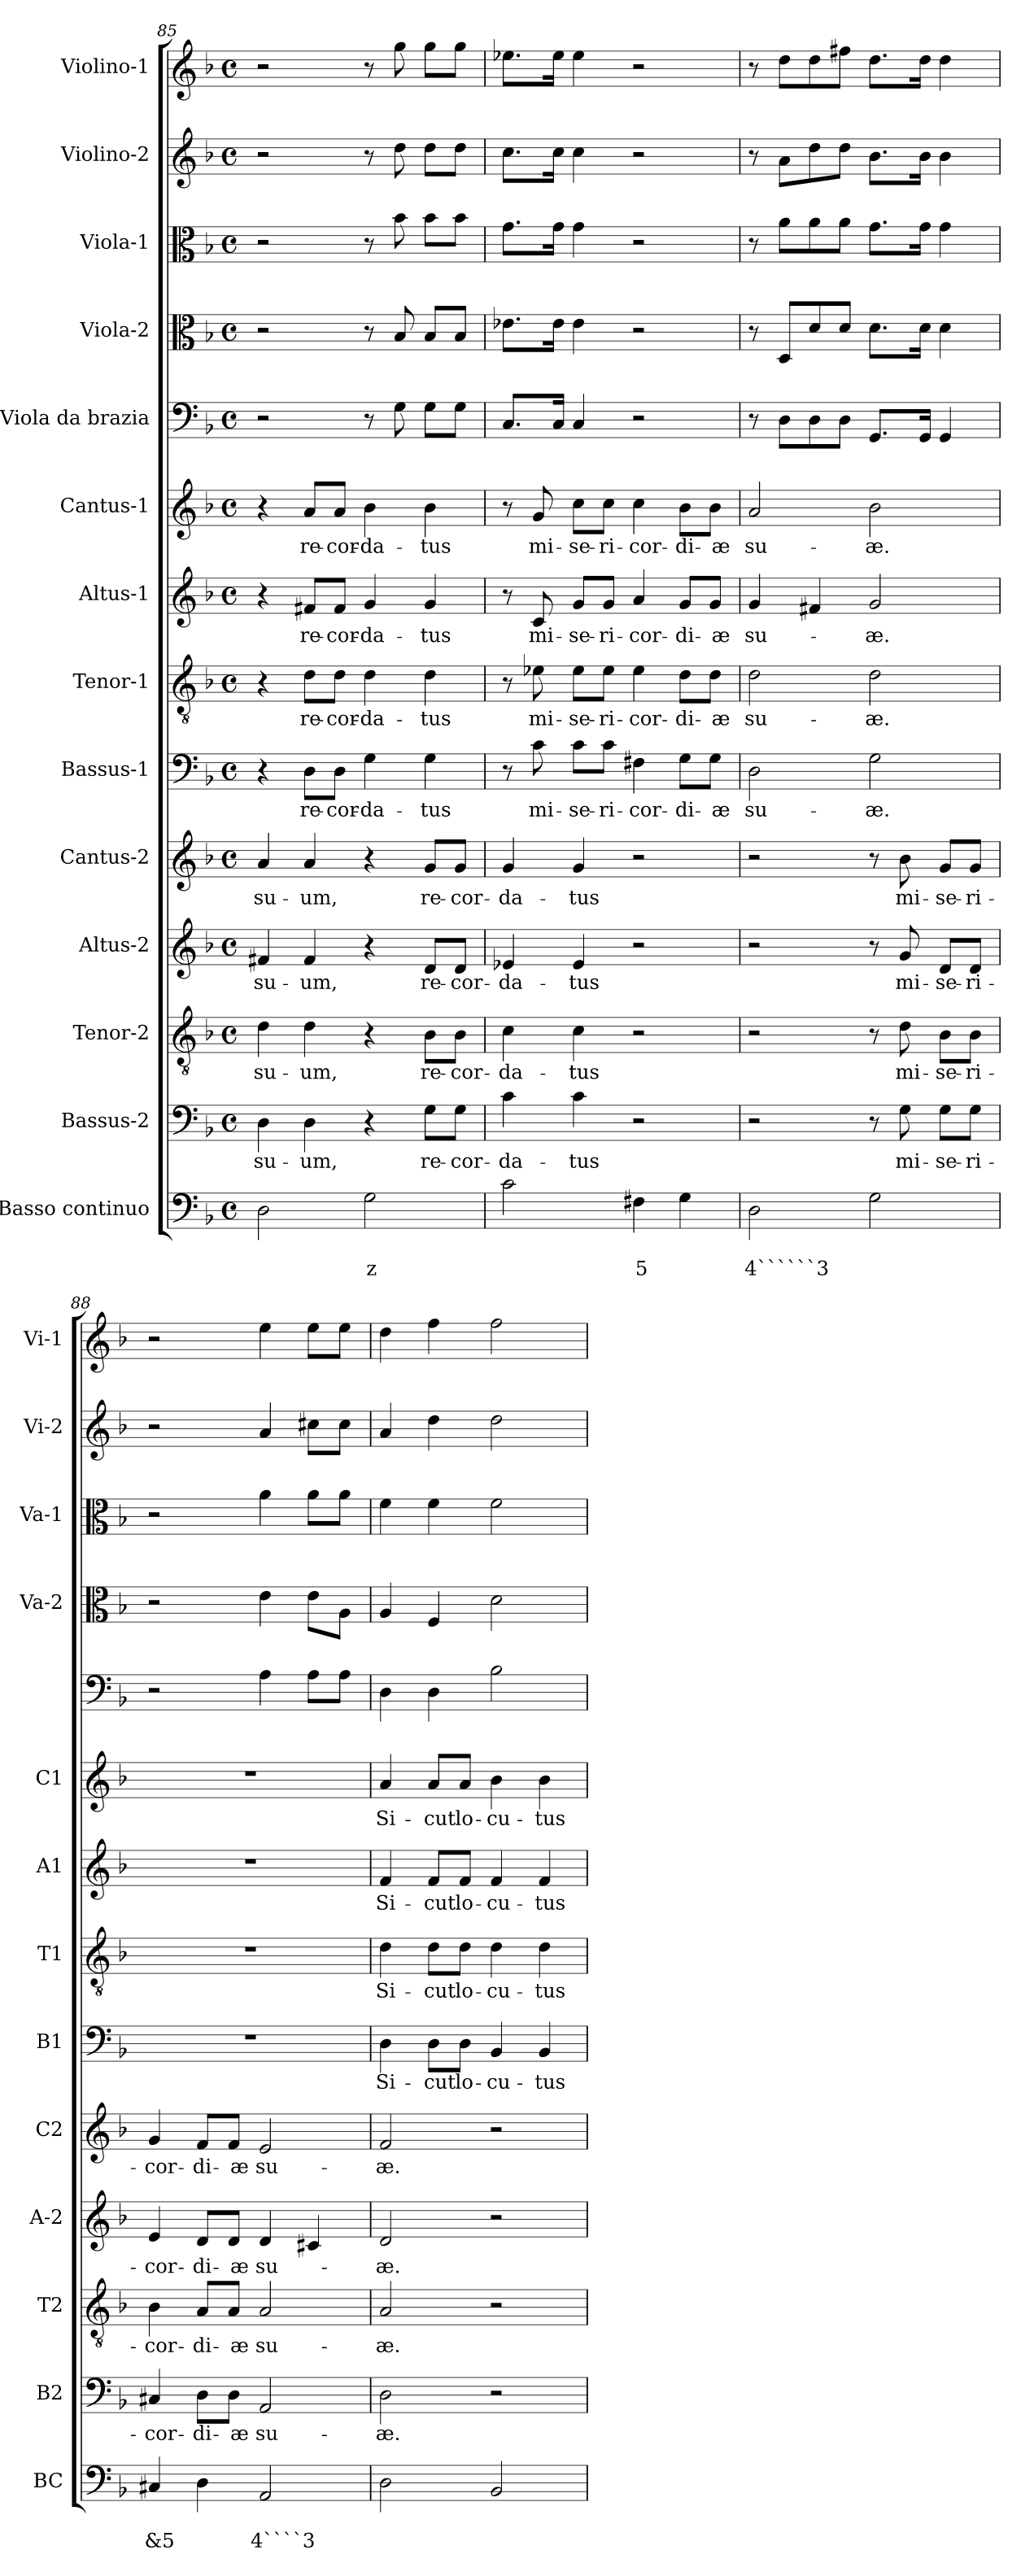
**kern	**text	**text	**kern	**text	**kern	**text	**kern	**text	**kern	**text	**kern	**text	**kern	**text	**kern	**text	**kern	**text	**kern	**kern	**kern	**kern	**kern
*part14	*part14	*part14	*part13	*part13	*part12	*part12	*part11	*part11	*part10	*part10	*part9	*part9	*part8	*part8	*part7	*part7	*part6	*part6	*part5	*part4	*part3	*part2	*part1
*staff14	*staff14	*staff14	*staff13	*staff13	*staff12	*staff12	*staff11	*staff11	*staff10	*staff10	*staff9	*staff9	*staff8	*staff8	*staff7	*staff7	*staff6	*staff6	*staff5	*staff4	*staff3	*staff2	*staff1
*I"Basso continuo	*	*	*I"Bassus-2	*	*I"Tenor-2	*	*I"Altus-2	*	*I"Cantus-2	*	*I"Bassus-1	*	*I"Tenor-1	*	*I"Altus-1	*	*I"Cantus-1	*	*I"Viola  da brazia	*I"Viola-2	*I"Viola-1	*I"Violino-2	*I"Violino-1
*I'BC	*	*	*I'B2	*	*I'T2	*	*I'A-2	*	*I'C2	*	*I'B1	*	*I'T1	*	*I'A1	*	*I'C1	*	*	*I'Va-2	*I'Va-1	*I'Vi-2	*I'Vi-1
!!LO:PB:g=z
*clefF4	*	*	*clefF4	*	*clefGv2	*	*clefG2	*	*clefG2	*	*clefF4	*	*clefGv2	*	*clefG2	*	*clefG2	*	*clefF4	*clefC3	*clefC3	*clefG2	*clefG2
*k[b-]	*	*	*k[b-]	*	*k[b-]	*	*k[b-]	*	*k[b-]	*	*k[b-]	*	*k[b-]	*	*k[b-]	*	*k[b-]	*	*k[b-]	*k[b-]	*k[b-]	*k[b-]	*k[b-]
*F:	*	*	*F:	*	*F:	*	*F:	*	*F:	*	*F:	*	*F:	*	*F:	*	*F:	*	*F:	*F:	*F:	*F:	*F:
*M4/4	*	*	*M4/4	*	*M4/4	*	*M4/4	*	*M4/4	*	*M4/4	*	*M4/4	*	*M4/4	*	*M4/4	*	*M4/4	*M4/4	*M4/4	*M4/4	*M4/4
*met(c)	*	*	*met(c)	*	*met(c)	*	*met(c)	*	*met(c)	*	*met(c)	*	*met(c)	*	*met(c)	*	*met(c)	*	*met(c)	*met(c)	*met(c)	*met(c)	*met(c)
=85	=85	=85	=85	=85	=85	=85	=85	=85	=85	=85	=85	=85	=85	=85	=85	=85	=85	=85	=85	=85	=85	=85	=85
!	!	!	!	!LO:LY:b	!	!LO:LY:b	!	!LO:LY:b	!	!LO:LY:b	!	!	!	!	!	!	!	!	!	!	!	!	!
2D\	.	.	4D\	su-	4d\	su-	4f#X/	su-	4a/	su-	4r	.	4r	.	4r	.	4r	.	2r	2r	2r	2r	2r
!	!	!	!	!LO:LY:b	!	!LO:LY:b	!	!LO:LY:b	!	!LO:LY:b	!	!LO:LY:b	!	!LO:LY:b	!	!LO:LY:b	!	!LO:LY:b	!	!	!	!	!
.	.	.	4D\	-um,	4d\	-um,	4f#/	-um,	4a/	-um,	8D\L	re-	8d\L	re-	8f#X/L	re-	8a/L	re-	.	.	.	.	.
!	!	!	!	!	!	!	!	!	!	!	!	!LO:LY:b	!	!LO:LY:b	!	!LO:LY:b	!	!LO:LY:b	!	!	!	!	!
.	.	.	.	.	.	.	.	.	.	.	8D\J	-cor-	8d\J	-cor-	8f#/J	-cor-	8a/J	-cor-	.	.	.	.	.
!	!	!LO:LY:b	!	!	!	!	!	!	!	!	!	!LO:LY:b	!	!LO:LY:b	!	!LO:LY:b	!	!LO:LY:b	!	!	!	!	!
2G\	.	z	4r	.	4r	.	4r	.	4r	.	4G\	-da-	4d\	-da-	4g/	-da-	4b-\	-da-	8r	8r	8r	8r	8r
.	.	.	.	.	.	.	.	.	.	.	.	.	.	.	.	.	.	.	8G\	8B-/	8b-\	8dd\	8gg\
!	!	!	!	!LO:LY:b	!	!LO:LY:b	!	!LO:LY:b	!	!LO:LY:b	!	!LO:LY:b	!	!LO:LY:b	!	!LO:LY:b	!	!LO:LY:b	!	!	!	!	!
.	.	.	8G\L	re-	8B-\L	re-	8d/L	re-	8g/L	re-	4G\	-tus	4d\	-tus	4g/	-tus	4b-\	-tus	8G\L	8B-/L	8b-\L	8dd\L	8gg\L
!	!	!	!	!LO:LY:b	!	!LO:LY:b	!	!LO:LY:b	!	!LO:LY:b	!	!	!	!	!	!	!	!	!	!	!	!	!
.	.	.	8G\J	-cor-	8B-\J	-cor-	8d/J	-cor-	8g/J	-cor-	.	.	.	.	.	.	.	.	8G\J	8B-/J	8b-\J	8dd\J	8gg\J
=86	=86	=86	=86	=86	=86	=86	=86	=86	=86	=86	=86	=86	=86	=86	=86	=86	=86	=86	=86	=86	=86	=86	=86
!	!	!	!	!LO:LY:b	!	!LO:LY:b	!	!LO:LY:b	!	!LO:LY:b	!	!	!	!	!	!	!	!	!	!	!	!	!
2c\	.	.	4c\	-da-	4c\	-da-	4e-X/	-da-	4g/	-da-	8r	.	8r	.	8r	.	8r	.	8.C/L	8.e-X\L	8.g\L	8.cc\L	8.ee-X\L
!	!	!	!	!	!	!	!	!	!	!	!	!LO:LY:b	!	!LO:LY:b	!	!LO:LY:b	!	!LO:LY:b	!	!	!	!	!
.	.	.	.	.	.	.	.	.	.	.	8c\	mi-	8e-X\	mi-	8c/	mi-	8g/	mi-	.	.	.	.	.
.	.	.	.	.	.	.	.	.	.	.	.	.	.	.	.	.	.	.	16C/Jk	16e-\Jk	16g\Jk	16cc\Jk	16ee-\Jk
!	!	!	!	!LO:LY:b	!	!LO:LY:b	!	!LO:LY:b	!	!LO:LY:b	!	!LO:LY:b	!	!LO:LY:b	!	!LO:LY:b	!	!LO:LY:b	!	!	!	!	!
.	.	.	4c\	-tus	4c\	-tus	4e-/	-tus	4g/	-tus	8c\L	-se-	8e-\L	-se-	8g/L	-se-	8cc\L	-se-	4C/	4e-\	4g\	4cc\	4ee-\
!	!	!	!	!	!	!	!	!	!	!	!	!LO:LY:b	!	!LO:LY:b	!	!LO:LY:b	!	!LO:LY:b	!	!	!	!	!
.	.	.	.	.	.	.	.	.	.	.	8c\J	-ri-	8e-\J	-ri-	8g/J	-ri-	8cc\J	-ri-	.	.	.	.	.
!	!	!LO:LY:b	!	!	!	!	!	!	!	!	!	!LO:LY:b	!	!LO:LY:b	!	!LO:LY:b	!	!LO:LY:b	!	!	!	!	!
4F#X\	.	5	2r	.	2r	.	2r	.	2r	.	4F#X\	-cor-	4e-\	-cor-	4a/	-cor-	4cc\	-cor-	2r	2r	2r	2r	2r
!	!	!	!	!	!	!	!	!	!	!	!	!LO:LY:b	!	!LO:LY:b	!	!LO:LY:b	!	!LO:LY:b	!	!	!	!	!
4G\	.	.	.	.	.	.	.	.	.	.	8G\L	-di-	8d\L	-di-	8g/L	-di-	8b-\L	-di-	.	.	.	.	.
!	!	!	!	!	!	!	!	!	!	!	!	!LO:LY:b	!	!LO:LY:b	!	!LO:LY:b	!	!LO:LY:b	!	!	!	!	!
.	.	.	.	.	.	.	.	.	.	.	8G\J	-æ	8d\J	-æ	8g/J	-æ	8b-\J	-æ	.	.	.	.	.
=87	=87	=87	=87	=87	=87	=87	=87	=87	=87	=87	=87	=87	=87	=87	=87	=87	=87	=87	=87	=87	=87	=87	=87
!	!	!LO:LY:b	!	!	!	!	!	!	!	!	!	!LO:LY:b	!	!LO:LY:b	!	!LO:LY:b	!	!LO:LY:b	!	!	!	!	!
2D\	.	4``````3	2r	.	2r	.	2r	.	2r	.	2D\	su-	2d\	su-	4g/	su-	2a/	su-	8r	8r	8r	8r	8r
.	.	.	.	.	.	.	.	.	.	.	.	.	.	.	.	.	.	.	8D\L	8D/L	8a\L	8a\L	8dd\L
.	.	.	.	.	.	.	.	.	.	.	.	.	.	.	4f#X/	.	.	.	8D\	8d/	8a\	8dd\	8dd\
.	.	.	.	.	.	.	.	.	.	.	.	.	.	.	.	.	.	.	8D\J	8d/J	8a\J	8dd\J	8ff#X\J
!	!	!	!	!	!	!	!	!	!	!	!	!LO:LY:b	!	!LO:LY:b	!	!LO:LY:b	!	!LO:LY:b	!	!	!	!	!
2G\	.	.	8r	.	8r	.	8r	.	8r	.	2G\	-æ.	2d\	-æ.	2g/	-æ.	2b-\	-æ.	8.GG/L	8.d\L	8.g\L	8.b-\L	8.dd\L
!	!	!	!	!LO:LY:b	!	!LO:LY:b	!	!LO:LY:b	!	!LO:LY:b	!	!	!	!	!	!	!	!	!	!	!	!	!
.	.	.	8G\	mi-	8d\	mi-	8g/	mi-	8b-\	mi-	.	.	.	.	.	.	.	.	.	.	.	.	.
.	.	.	.	.	.	.	.	.	.	.	.	.	.	.	.	.	.	.	16GG/Jk	16d\Jk	16g\Jk	16b-\Jk	16dd\Jk
!	!	!	!	!LO:LY:b	!	!LO:LY:b	!	!LO:LY:b	!	!LO:LY:b	!	!	!	!	!	!	!	!	!	!	!	!	!
.	.	.	8G\L	-se-	8B-\L	-se-	8d/L	-se-	8g/L	-se-	.	.	.	.	.	.	.	.	4GG/	4d\	4g\	4b-\	4dd\
!	!	!	!	!LO:LY:b	!	!LO:LY:b	!	!LO:LY:b	!	!LO:LY:b	!	!	!	!	!	!	!	!	!	!	!	!	!
.	.	.	8G\J	-ri-	8B-\J	-ri-	8d/J	-ri-	8g/J	-ri-	.	.	.	.	.	.	.	.	.	.	.	.	.
=88	=88	=88	=88	=88	=88	=88	=88	=88	=88	=88	=88	=88	=88	=88	=88	=88	=88	=88	=88	=88	=88	=88	=88
!	!	!LO:LY:b	!	!LO:LY:b	!	!LO:LY:b	!	!LO:LY:b	!	!LO:LY:b	!	!	!	!	!	!	!	!	!	!	!	!	!
4C#X/	.	&5	4C#X/	-cor-	4B-\	-cor-	4e/	-cor-	4g/	-cor-	1r	.	1r	.	1r	.	1r	.	2r	2r	2r	2r	2r
!	!	!	!	!LO:LY:b	!	!LO:LY:b	!	!LO:LY:b	!	!LO:LY:b	!	!	!	!	!	!	!	!	!	!	!	!	!
4D\	.	.	8D\L	-di-	8A/L	-di-	8d/L	-di-	8f/L	-di-	.	.	.	.	.	.	.	.	.	.	.	.	.
!	!	!	!	!LO:LY:b	!	!LO:LY:b	!	!LO:LY:b	!	!LO:LY:b	!	!	!	!	!	!	!	!	!	!	!	!	!
.	.	.	8D\J	-æ	8A/J	-æ	8d/J	-æ	8f/J	-æ	.	.	.	.	.	.	.	.	.	.	.	.	.
!	!	!LO:LY:b	!	!LO:LY:b	!	!LO:LY:b	!	!LO:LY:b	!	!LO:LY:b	!	!	!	!	!	!	!	!	!	!	!	!	!
2AA/	.	4````3	2AA/	su-	2A/	su-	4d/	su-	2e/	su-	.	.	.	.	.	.	.	.	4A\	4e\	4a\	4a/	4ee\
.	.	.	.	.	.	.	4c#X/	.	.	.	.	.	.	.	.	.	.	.	8A\L	8e\L	8a\L	8cc#X\L	8ee\L
.	.	.	.	.	.	.	.	.	.	.	.	.	.	.	.	.	.	.	8A\J	8A\J	8a\J	8cc#\J	8ee\J
=89	=89	=89	=89	=89	=89	=89	=89	=89	=89	=89	=89	=89	=89	=89	=89	=89	=89	=89	=89	=89	=89	=89	=89
!	!	!	!	!LO:LY:b	!	!LO:LY:b	!	!LO:LY:b	!	!LO:LY:b	!	!LO:LY:b	!	!LO:LY:b	!	!LO:LY:b	!	!LO:LY:b	!	!	!	!	!
2D\	.	.	2D\	-æ.	2A/	-æ.	2d/	-æ.	2f/	-æ.	4D\	Si-	4d\	Si-	4f/	Si-	4a/	Si-	4D\	4A/	4f\	4a/	4dd\
!	!	!	!	!	!	!	!	!	!	!	!	!LO:LY:b	!	!LO:LY:b	!	!LO:LY:b	!	!LO:LY:b	!	!	!	!	!
.	.	.	.	.	.	.	.	.	.	.	8D\L	-cut	8d\L	-cut	8f/L	-cut	8a/L	-cut	4D\	4F/	4f\	4dd\	4ff\
!	!	!	!	!	!	!	!	!	!	!	!	!LO:LY:b	!	!LO:LY:b	!	!LO:LY:b	!	!LO:LY:b	!	!	!	!	!
.	.	.	.	.	.	.	.	.	.	.	8D\J	lo-	8d\J	lo-	8f/J	lo-	8a/J	lo-	.	.	.	.	.
!	!	!	!	!	!	!	!	!	!	!	!	!LO:LY:b	!	!LO:LY:b	!	!LO:LY:b	!	!LO:LY:b	!	!	!	!	!
2BB-/	.	.	2r	.	2r	.	2r	.	2r	.	4BB-/	-cu-	4d\	-cu-	4f/	-cu-	4b-\	-cu-	2B-\	2d\	2f\	2dd\	2ff\
!	!	!	!	!	!	!	!	!	!	!	!	!LO:LY:b	!	!LO:LY:b	!	!LO:LY:b	!	!LO:LY:b	!	!	!	!	!
.	.	.	.	.	.	.	.	.	.	.	4BB-/	-tus	4d\	-tus	4f/	-tus	4b-\	-tus	.	.	.	.	.
=	=	=	=	=	=	=	=	=	=	=	=	=	=	=	=	=	=	=	=	=	=	=	=
*-	*-	*-	*-	*-	*-	*-	*-	*-	*-	*-	*-	*-	*-	*-	*-	*-	*-	*-	*-	*-	*-	*-	*-
